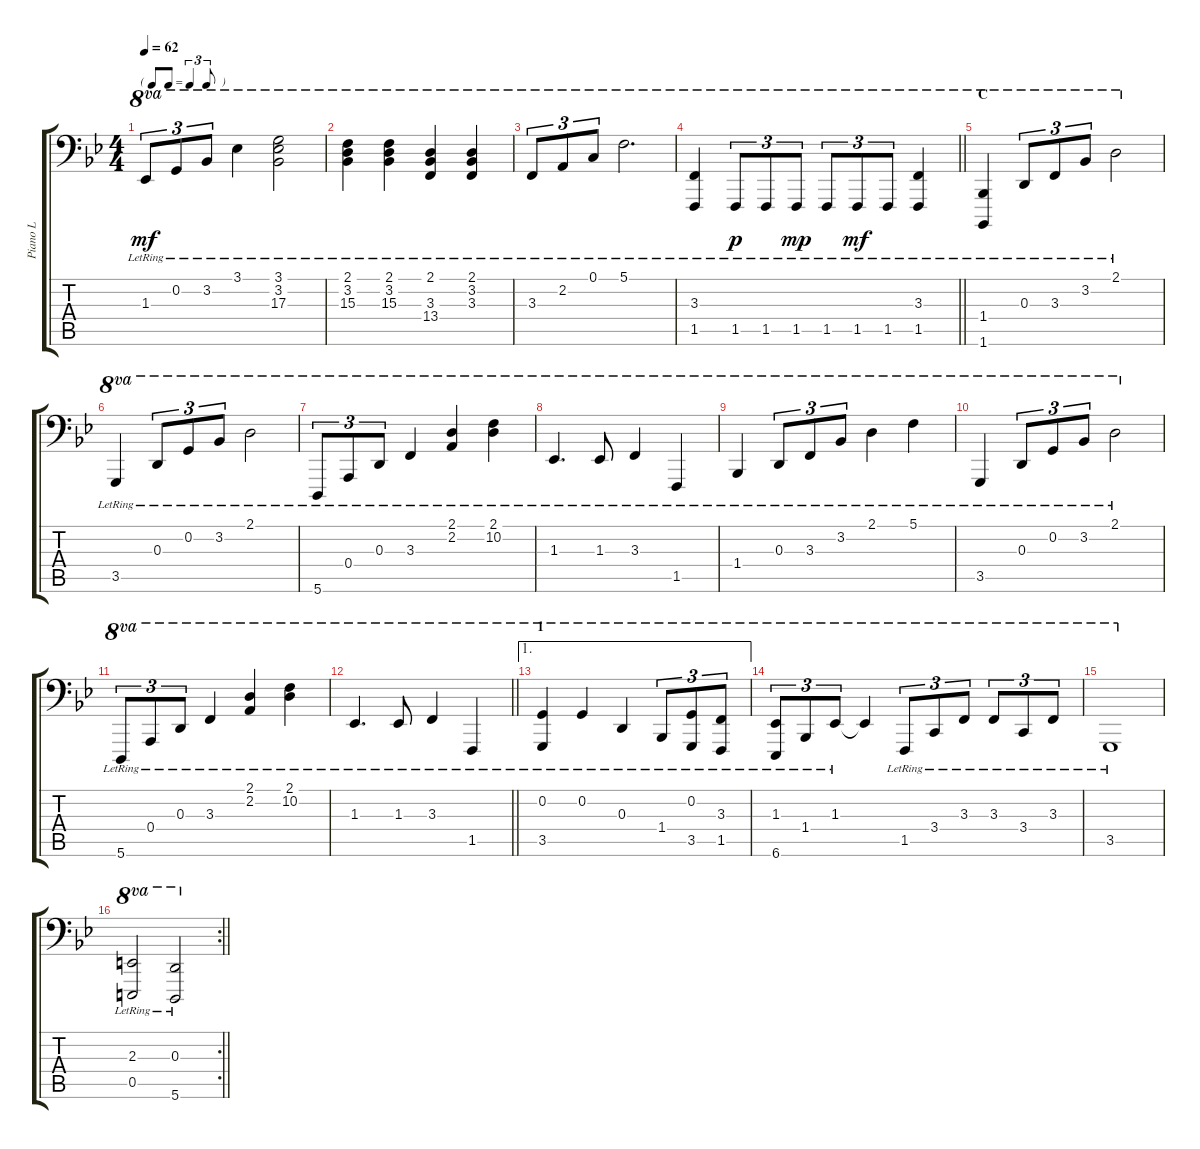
\track ("Piano L" "Piano L") {instrument acousticgrandpiano}
\staff {score tabs}
\tuning (C4 G3 D3 A2 E2 A1) {hide}
\ts (4 4)
\tf triplet8th
\tempo 62
\clef f4
\ks bb
1.3{lr}.8{tu (3 2) ot 8va dy mf} 0.2{lr}.8{tu (3 2) ot 8va} 3.2{lr}.8{tu (3 2) ot 8va} 3.1{lr}.4{ot 8va} (3.1{lr} 3.2{lr} 17.3{lr}).2{ot 8va} |
(2.1{lr} 3.2{lr} 15.3{lr}).4{ot 8va} (2.1{lr} 3.2{lr} 15.3{lr}).4{ot 8va} (2.1{lr} 3.3{lr} 13.4{lr}).4{ot 8va} (2.1{lr} 3.2{lr} 3.3{lr}).4{ot 8va} |
3.3{lr}.8{tu (3 2) ot 8va} 2.2{lr}.8{tu (3 2) ot 8va} 0.1{lr}.8{tu (3 2) ot 8va} 5.1{lr}.2{d ot 8va} |
\barLineRight lightlight
(3.3{lr} 1.5{lr}).4{ot 8va} 1.5{lr}.8{tu (3 2) ot 8va dy p} 1.5{lr}.8{tu (3 2) ot 8va} 1.5{lr}.8{tu (3 2) ot 8va dy mp} 1.5{lr}.8{tu (3 2) ot 8va} 1.5{lr}.8{tu (3 2) ot 8va dy mf} 1.5{lr}.8{tu (3 2) ot 8va} (3.3{lr} 1.5{lr}).4{ot 8va} |
\section ("" "C")
(1.4{lr} 1.6{lr}).4{ot 8va} 0.3{lr}.8{tu (3 2) ot 8va} 3.3{lr}.8{tu (3 2) ot 8va} 3.2{lr}.8{tu (3 2) ot 8va} 2.1{lr}.2{ot 8va} |
3.5{lr}.4{ot 8va} 0.3{lr}.8{tu (3 2) ot 8va} 0.2{lr}.8{tu (3 2) ot 8va} 3.2{lr}.8{tu (3 2) ot 8va} 2.1{lr}.2{ot 8va} |
5.6{lr}.8{tu (3 2) ot 8va} 0.4{lr}.8{tu (3 2) ot 8va} 0.3{lr}.8{tu (3 2) ot 8va} 3.3{lr}.4{ot 8va} (2.1{lr} 2.2{lr}).4{ot 8va} (2.1{lr} 10.2{lr}).4{ot 8va} |
1.3{lr}.4{d ot 8va} 1.3{lr}.8{ot 8va} 3.3{lr}.4{ot 8va} 1.5{lr}.4{ot 8va} |
1.4{lr}.4{ot 8va} 0.3{lr}.8{tu (3 2) ot 8va} 3.3{lr}.8{tu (3 2) ot 8va} 3.2{lr}.8{tu (3 2) ot 8va} 2.1{lr}.4{ot 8va} 5.1{lr}.4{ot 8va} |
3.5{lr}.4{ot 8va} 0.3{lr}.8{tu (3 2) ot 8va} 0.2{lr}.8{tu (3 2) ot 8va} 3.2{lr}.8{tu (3 2) ot 8va} 2.1{lr}.2{ot 8va} |
5.6{lr}.8{tu (3 2) ot 8va} 0.4{lr}.8{tu (3 2) ot 8va} 0.3{lr}.8{tu (3 2) ot 8va} 3.3{lr}.4{ot 8va} (2.1{lr} 2.2{lr}).4{ot 8va} (2.1{lr} 10.2{lr}).4{ot 8va} |
\barLineRight lightlight
1.3{lr}.4{d ot 8va} 1.3{lr}.8{ot 8va} 3.3{lr}.4{ot 8va} 1.5{lr}.4{ot 8va} |
\ae 1
\section ("" "1")
(0.2{lr} 3.5{lr}).4{ot 8va} 0.2{lr}.4{ot 8va} 0.3{lr}.4{ot 8va} 1.4{lr}.8{tu (3 2) ot 8va} (0.2{lr} 3.5{lr}).8{tu (3 2) ot 8va} (3.3{lr} 1.5{lr}).8{tu (3 2) ot 8va} |
(1.3{lr} 6.6{lr}).8{tu (3 2) ot 8va} 1.4{lr}.8{tu (3 2) ot 8va} 1.3{lr}.8{tu (3 2) ot 8va} 1.3{t}.4{ot 8va} 1.5{lr}.8{tu (3 2) ot 8va} 3.4{lr}.8{tu (3 2) ot 8va} 3.3{lr}.8{tu (3 2) ot 8va} 3.3{lr}.8{tu (3 2) ot 8va} 3.4{lr}.8{tu (3 2) ot 8va} 3.3{lr}.8{tu (3 2) ot 8va} |
3.5{lr}.1{ot 8va} |
\rc 2
\barLineRight lightlight
(2.3{lr} 0.5{lr}).2{ot 8va} (0.3{lr} 5.6{lr}).2{ot 8va}
